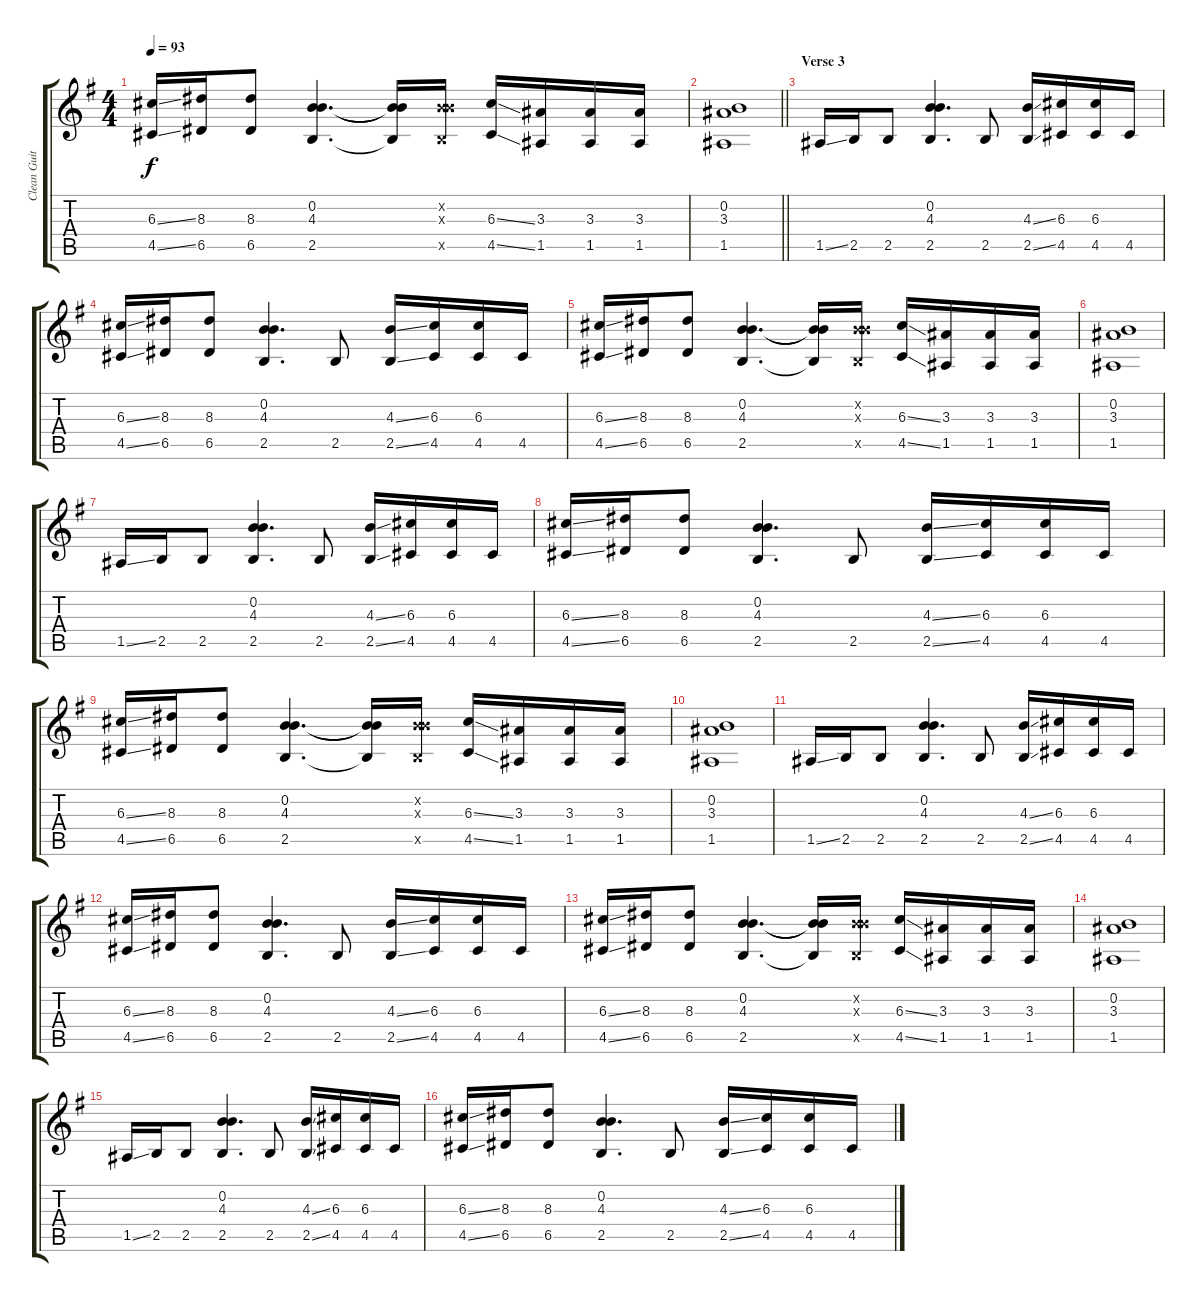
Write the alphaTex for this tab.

\track ("Clean Guitar - Arjen Lucassen" "Clean Guit") {instrument electricguitarclean}
\staff {score tabs}
\tuning (E4 B3 G3 D3 A2 E2) {hide}
\ts (4 4)
\tempo 93
\clef g2
\ks eminor
(6.3{ss} 4.5{ss}).16{dy f} (8.3 6.5).16 (8.3 6.5).8 (0.2 4.3 2.5).4{d} (0.2{t} 4.3{t} 2.5{t}).16 (0.2{x} 4.3{x} 2.5{x}).16 (6.3{ss} 4.5{ss}).16 (3.3 1.5).16 (3.3 1.5).16 (3.3 1.5).16 |
\barLineRight lightlight
(0.2 3.3 1.5).1 |
\section ("" "Verse 3")
1.5{ss}.16 2.5.16 2.5.8 (0.2 4.3 2.5).4{d} 2.5.8 (4.3{ss} 2.5{ss}).16 (6.3 4.5).16 (6.3 4.5).16 4.5.16 |
(6.3{ss} 4.5{ss}).16 (8.3 6.5).16 (8.3 6.5).8 (0.2 4.3 2.5).4{d} 2.5.8 (4.3{ss} 2.5{ss}).16 (6.3 4.5).16 (6.3 4.5).16 4.5.16 |
(6.3{ss} 4.5{ss}).16 (8.3 6.5).16 (8.3 6.5).8 (0.2 4.3 2.5).4{d} (0.2{t} 4.3{t} 2.5{t}).16 (0.2{x} 4.3{x} 2.5{x}).16 (6.3{ss} 4.5{ss}).16 (3.3 1.5).16 (3.3 1.5).16 (3.3 1.5).16 |
(0.2 3.3 1.5).1 |
1.5{ss}.16 2.5.16 2.5.8 (0.2 4.3 2.5).4{d} 2.5.8 (4.3{ss} 2.5{ss}).16 (6.3 4.5).16 (6.3 4.5).16 4.5.16 |
(6.3{ss} 4.5{ss}).16 (8.3 6.5).16 (8.3 6.5).8 (0.2 4.3 2.5).4{d} 2.5.8 (4.3{ss} 2.5{ss}).16 (6.3 4.5).16 (6.3 4.5).16 4.5.16 |
(6.3{ss} 4.5{ss}).16 (8.3 6.5).16 (8.3 6.5).8 (0.2 4.3 2.5).4{d} (0.2{t} 4.3{t} 2.5{t}).16 (0.2{x} 4.3{x} 2.5{x}).16 (6.3{ss} 4.5{ss}).16 (3.3 1.5).16 (3.3 1.5).16 (3.3 1.5).16 |
(0.2 3.3 1.5).1 |
1.5{ss}.16 2.5.16 2.5.8 (0.2 4.3 2.5).4{d} 2.5.8 (4.3{ss} 2.5{ss}).16 (6.3 4.5).16 (6.3 4.5).16 4.5.16 |
(6.3{ss} 4.5{ss}).16 (8.3 6.5).16 (8.3 6.5).8 (0.2 4.3 2.5).4{d} 2.5.8 (4.3{ss} 2.5{ss}).16 (6.3 4.5).16 (6.3 4.5).16 4.5.16 |
(6.3{ss} 4.5{ss}).16 (8.3 6.5).16 (8.3 6.5).8 (0.2 4.3 2.5).4{d} (0.2{t} 4.3{t} 2.5{t}).16 (0.2{x} 4.3{x} 2.5{x}).16 (6.3{ss} 4.5{ss}).16 (3.3 1.5).16 (3.3 1.5).16 (3.3 1.5).16 |
(0.2 3.3 1.5).1 |
1.5{ss}.16 2.5.16 2.5.8 (0.2 4.3 2.5).4{d} 2.5.8 (4.3{ss} 2.5{ss}).16 (6.3 4.5).16 (6.3 4.5).16 4.5.16 |
(6.3{ss} 4.5{ss}).16 (8.3 6.5).16 (8.3 6.5).8 (0.2 4.3 2.5).4{d} 2.5.8 (4.3{ss} 2.5{ss}).16 (6.3 4.5).16 (6.3 4.5).16 4.5.16
